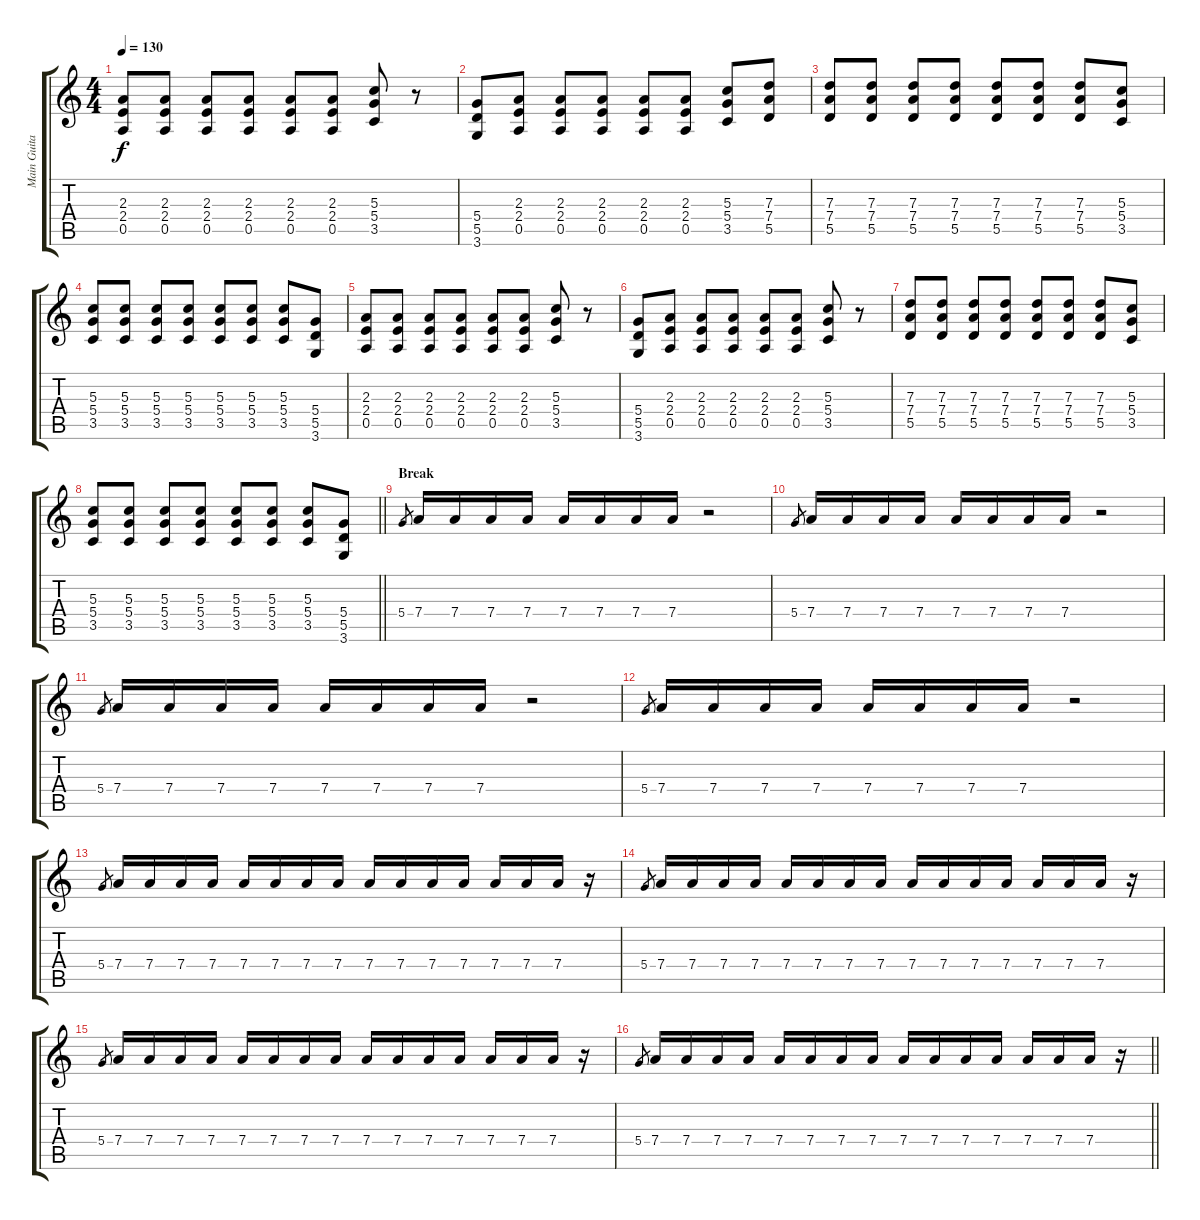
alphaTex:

\track ("Main Guitar" "Main Guita") {instrument distortionguitar}
\staff {score tabs}
\tuning (E4 B3 G3 D3 A2 E2) {hide}
\ts (4 4)
\tempo 130
\clef g2
\ks c
(2.3 2.4 0.5).8{dy f} (2.3 2.4 0.5).8 (2.3 2.4 0.5).8 (2.3 2.4 0.5).8 (2.3 2.4 0.5).8 (2.3 2.4 0.5).8 (5.3 5.4 3.5).8 r.8 |
(5.4 5.5 3.6).8 (2.3 2.4 0.5).8 (2.3 2.4 0.5).8 (2.3 2.4 0.5).8 (2.3 2.4 0.5).8 (2.3 2.4 0.5).8 (5.3 5.4 3.5).8 (7.3 7.4 5.5).8 |
(7.3 7.4 5.5).8 (7.3 7.4 5.5).8 (7.3 7.4 5.5).8 (7.3 7.4 5.5).8 (7.3 7.4 5.5).8 (7.3 7.4 5.5).8 (7.3 7.4 5.5).8 (5.3 5.4 3.5).8 |
(5.3 5.4 3.5).8 (5.3 5.4 3.5).8 (5.3 5.4 3.5).8 (5.3 5.4 3.5).8 (5.3 5.4 3.5).8 (5.3 5.4 3.5).8 (5.3 5.4 3.5).8 (5.4 5.5 3.6).8 |
(2.3 2.4 0.5).8 (2.3 2.4 0.5).8 (2.3 2.4 0.5).8 (2.3 2.4 0.5).8 (2.3 2.4 0.5).8 (2.3 2.4 0.5).8 (5.3 5.4 3.5).8 r.8 |
(5.4 5.5 3.6).8 (2.3 2.4 0.5).8 (2.3 2.4 0.5).8 (2.3 2.4 0.5).8 (2.3 2.4 0.5).8 (2.3 2.4 0.5).8 (5.3 5.4 3.5).8 r.8 |
(7.3 7.4 5.5).8 (7.3 7.4 5.5).8 (7.3 7.4 5.5).8 (7.3 7.4 5.5).8 (7.3 7.4 5.5).8 (7.3 7.4 5.5).8 (7.3 7.4 5.5).8 (5.3 5.4 3.5).8 |
\barLineRight lightlight
(5.3 5.4 3.5).8 (5.3 5.4 3.5).8 (5.3 5.4 3.5).8 (5.3 5.4 3.5).8 (5.3 5.4 3.5).8 (5.3 5.4 3.5).8 (5.3 5.4 3.5).8 (5.4 5.5 3.6).8 |
\section ("" "Break")
5.4.8{gr} 7.4.16 7.4.16 7.4.16 7.4.16 7.4.16 7.4.16 7.4.16 7.4.16 r.2 |
5.4.8{gr} 7.4.16 7.4.16 7.4.16 7.4.16 7.4.16 7.4.16 7.4.16 7.4.16 r.2 |
5.4.8{gr} 7.4.16 7.4.16 7.4.16 7.4.16 7.4.16 7.4.16 7.4.16 7.4.16 r.2 |
5.4.8{gr} 7.4.16 7.4.16 7.4.16 7.4.16 7.4.16 7.4.16 7.4.16 7.4.16 r.2 |
5.4.8{gr} 7.4.16 7.4.16 7.4.16 7.4.16 7.4.16 7.4.16 7.4.16 7.4.16 7.4.16 7.4.16 7.4.16 7.4.16 7.4.16 7.4.16 7.4.16 r.16 |
5.4.8{gr} 7.4.16 7.4.16 7.4.16 7.4.16 7.4.16 7.4.16 7.4.16 7.4.16 7.4.16 7.4.16 7.4.16 7.4.16 7.4.16 7.4.16 7.4.16 r.16 |
5.4.8{gr} 7.4.16 7.4.16 7.4.16 7.4.16 7.4.16 7.4.16 7.4.16 7.4.16 7.4.16 7.4.16 7.4.16 7.4.16 7.4.16 7.4.16 7.4.16 r.16 |
\barLineRight lightlight
5.4.8{gr} 7.4.16 7.4.16 7.4.16 7.4.16 7.4.16 7.4.16 7.4.16 7.4.16 7.4.16 7.4.16 7.4.16 7.4.16 7.4.16 7.4.16 7.4.16 r.16
